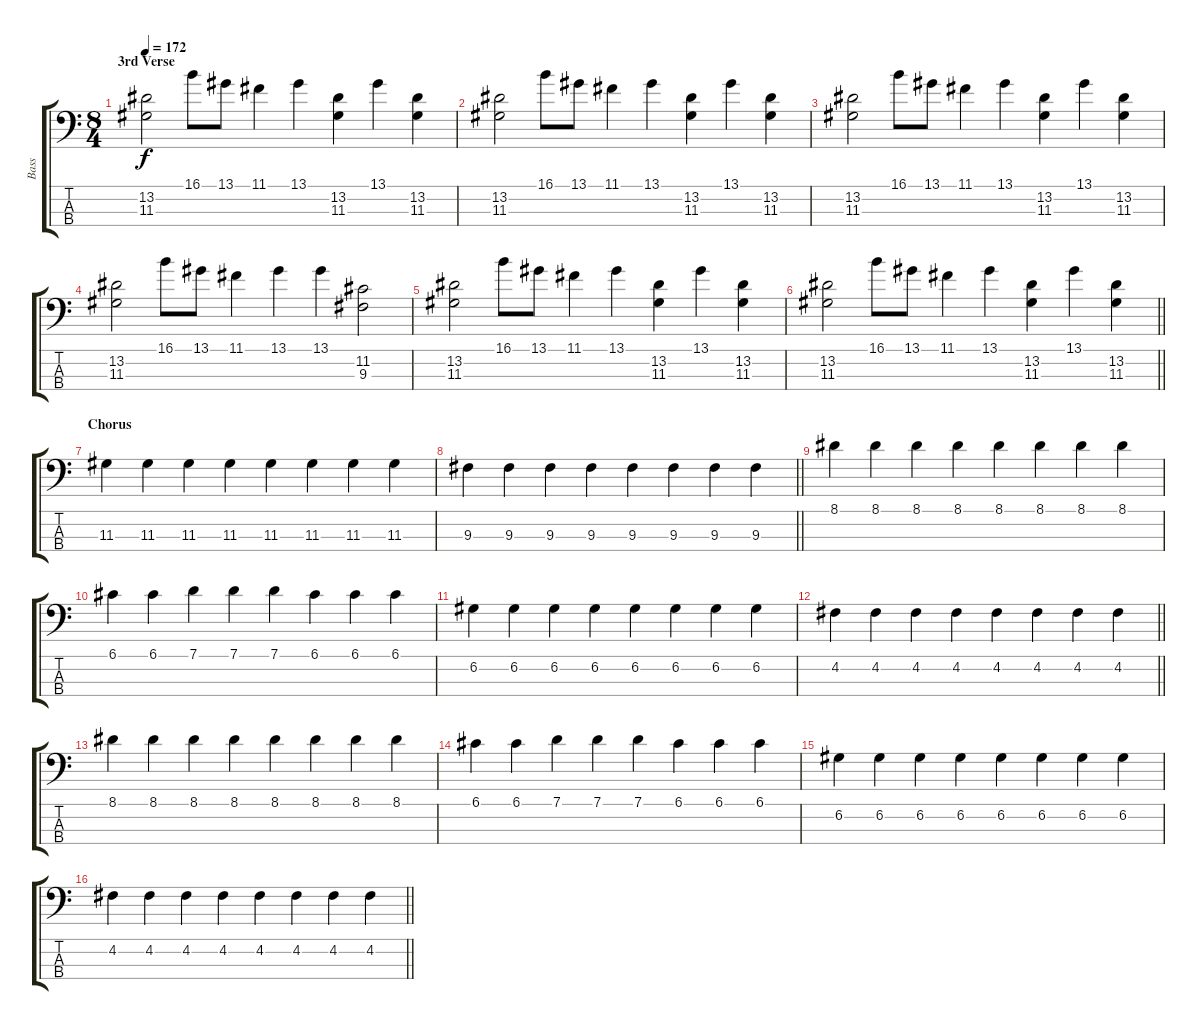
\track ("Bass" "Bass") {instrument electricbassfinger}
\staff {score tabs}
\tuning (G2 D2 A1 E1) {hide}
\ts (8 4)
\section ("" "3rd Verse")
\tempo 172
\clef f4
\ks c
(13.2 11.3).2{dy f} 16.1.8 13.1.8 11.1.4 13.1.4 (13.2 11.3).4 13.1.4 (13.2 11.3).4 |
(13.2 11.3).2 16.1.8 13.1.8 11.1.4 13.1.4 (13.2 11.3).4 13.1.4 (13.2 11.3).4 |
(13.2 11.3).2 16.1.8 13.1.8 11.1.4 13.1.4 (13.2 11.3).4 13.1.4 (13.2 11.3).4 |
(13.2 11.3).2 16.1.8 13.1.8 11.1.4 13.1.4 13.1.4 (11.2 9.3).2 |
(13.2 11.3).2 16.1.8 13.1.8 11.1.4 13.1.4 (13.2 11.3).4 13.1.4 (13.2 11.3).4 |
\barLineRight lightlight
(13.2 11.3).2 16.1.8 13.1.8 11.1.4 13.1.4 (13.2 11.3).4 13.1.4 (13.2 11.3).4 |
\section ("" "Chorus")
11.3.4 11.3.4 11.3.4 11.3.4 11.3.4 11.3.4 11.3.4 11.3.4 |
\barLineRight lightlight
9.3.4 9.3.4 9.3.4 9.3.4 9.3.4 9.3.4 9.3.4 9.3.4 |
8.1.4 8.1.4 8.1.4 8.1.4 8.1.4 8.1.4 8.1.4 8.1.4 |
6.1.4 6.1.4 7.1.4 7.1.4 7.1.4 6.1.4 6.1.4 6.1.4 |
6.2.4 6.2.4 6.2.4 6.2.4 6.2.4 6.2.4 6.2.4 6.2.4 |
\barLineRight lightlight
4.2.4 4.2.4 4.2.4 4.2.4 4.2.4 4.2.4 4.2.4 4.2.4 |
8.1.4 8.1.4 8.1.4 8.1.4 8.1.4 8.1.4 8.1.4 8.1.4 |
6.1.4 6.1.4 7.1.4 7.1.4 7.1.4 6.1.4 6.1.4 6.1.4 |
6.2.4 6.2.4 6.2.4 6.2.4 6.2.4 6.2.4 6.2.4 6.2.4 |
\barLineRight lightlight
4.2.4 4.2.4 4.2.4 4.2.4 4.2.4 4.2.4 4.2.4 4.2.4
